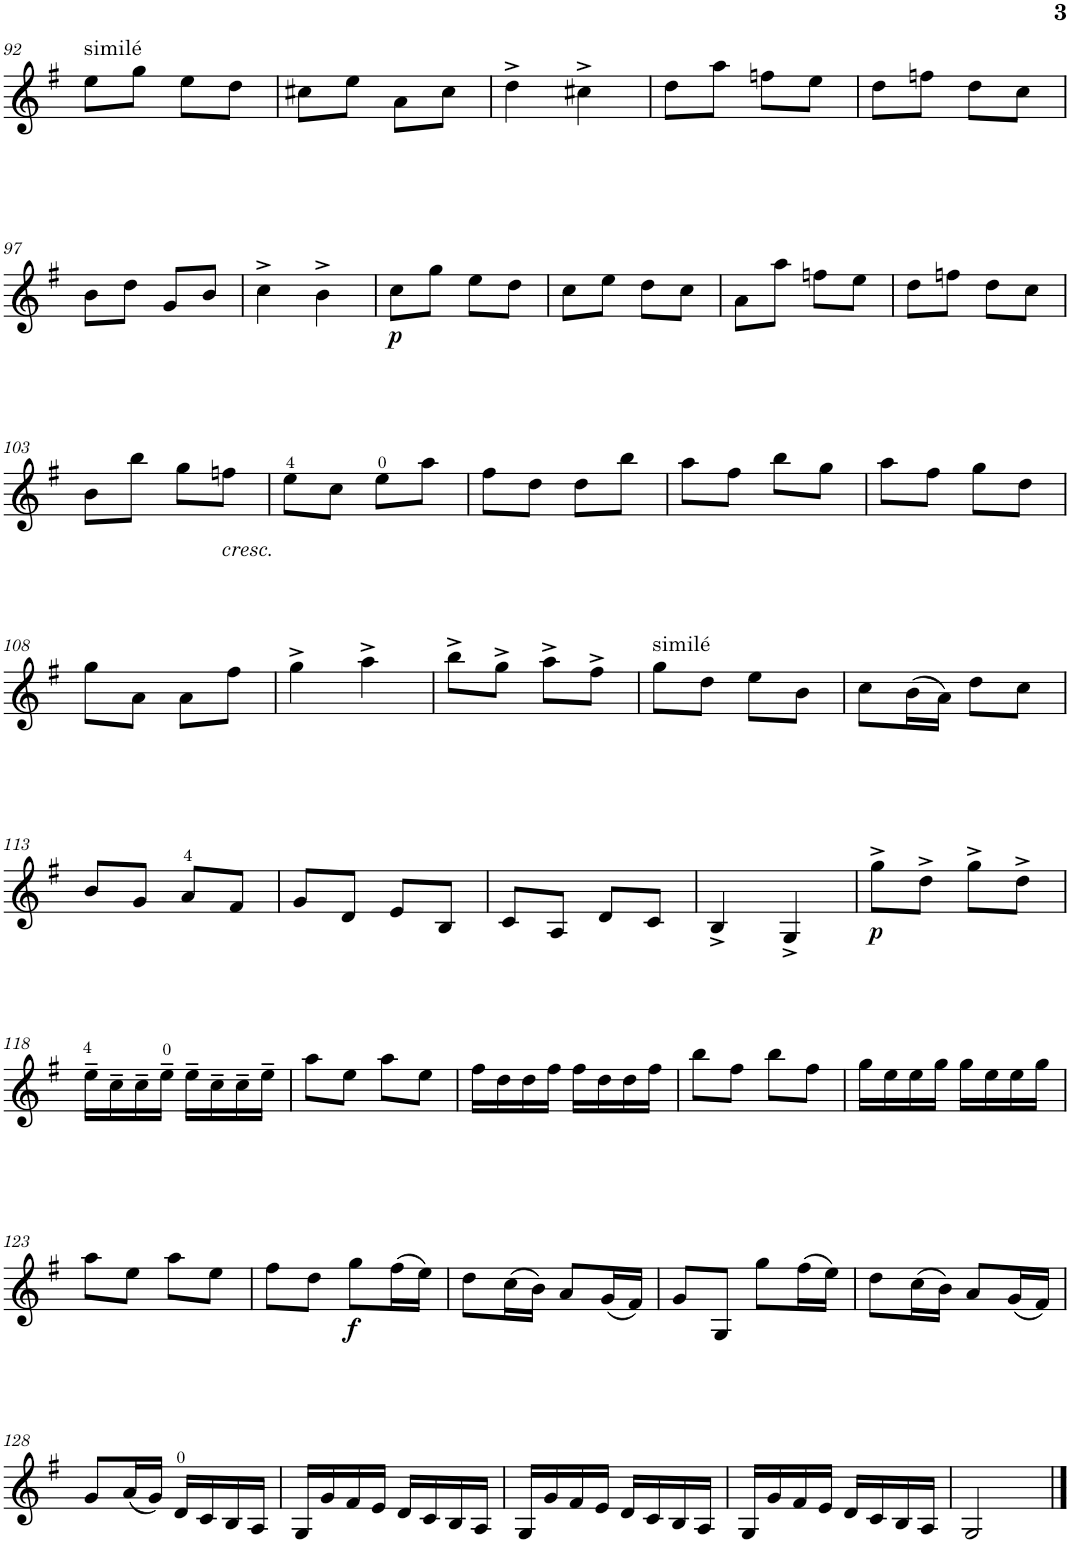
**kern	**dynam
*part1	*part1
*staff1	*staff1
*I"Violine	*
*I'Vl.	*
!!LO:PB:g=z
*clefG2	*
*k[f#]	*
*M2/4	*
=92	=92
!LO:TX:a:t=similé	!
8ee\L	.
8gg\J	.
8ee\L	.
8dd\J	.
=93	=93
8cc#X\L	.
8ee\J	.
8a\L	.
8cc#\J	.
=94	=94
4dd^\	.
4cc#X^\	.
=95	=95
8dd\L	.
8aa\J	.
8ffn\L	.
8ee\J	.
=96	=96
8dd\L	.
8ffn\J	.
8dd\L	.
8cc\J	.
!!LO:LB:g=z
=97	=97
8b\L	.
8dd\J	.
8g/L	.
8b/J	.
=98	=98
4cc^\	.
4b^\	.
=99	=99
!	!LO:DY:b
8cc\L	p
8gg\J	.
8ee\L	.
8dd\J	.
=100	=100
8cc\L	.
8ee\J	.
8dd\L	.
8cc\J	.
=101	=101
8a\L	.
8aa\J	.
8ffn\L	.
8ee\J	.
=102	=102
8dd\L	.
8ffn\J	.
8dd\L	.
8cc\J	.
!!LO:LB:g=z
=103	=103
8b\L	.
8bb\J	.
8gg\L	.
!LO:TX:b:i:t=cresc.	!
8ffn\J	.
=104	=104
8ee\L	.
8cc\J	.
8ee\L	.
8aa\J	.
=105	=105
8ff#\L	.
8dd\J	.
8dd\L	.
8bb\J	.
=106	=106
8aa\L	.
8ff#\J	.
8bb\L	.
8gg\J	.
=107	=107
8aa\L	.
8ff#\J	.
8gg\L	.
8dd\J	.
!!LO:LB:g=z
=108	=108
8gg\L	.
8a\J	.
8a\L	.
8ff#\J	.
=109	=109
4gg^\	.
4aa^\	.
=110	=110
8bb^\L	.
8gg^\J	.
8aa^\L	.
8ff#^\J	.
=111	=111
!LO:TX:a:t=similé	!
8gg\L	.
8dd\J	.
8ee\L	.
8b\J	.
=112	=112
8cc\L	.
(16b\L	.
16a\JJ)	.
8dd\L	.
8cc\J	.
!!LO:LB:g=z
=113	=113
8b/L	.
8g/J	.
8a/L	.
8f#/J	.
=114	=114
8g/L	.
8d/J	.
8e/L	.
8B/J	.
=115	=115
8c/L	.
8A/J	.
8d/L	.
8c/J	.
=116	=116
4B^/	.
4G^/	.
=117	=117
!	!LO:DY:b
8gg^\L	p
8dd^\J	.
8gg^\L	.
8dd^\J	.
!!LO:LB:g=z
=118	=118
16ee~\LL	.
16cc~\	.
16cc~\	.
16ee~\JJ	.
16ee~\LL	.
16cc~\	.
16cc~\	.
16ee~\JJ	.
=119	=119
8aa\L	.
8ee\J	.
8aa\L	.
8ee\J	.
=120	=120
16ff#\LL	.
16dd\	.
16dd\	.
16ff#\JJ	.
16ff#\LL	.
16dd\	.
16dd\	.
16ff#\JJ	.
=121	=121
8bb\L	.
8ff#\J	.
8bb\L	.
8ff#\J	.
=122	=122
16gg\LL	.
16ee\	.
16ee\	.
16gg\JJ	.
16gg\LL	.
16ee\	.
16ee\	.
16gg\JJ	.
!!LO:LB:g=z
=123	=123
8aa\L	.
8ee\J	.
8aa\L	.
8ee\J	.
=124	=124
8ff#\L	.
8dd\J	.
!	!LO:DY:b
8gg\L	f
(16ff#\L	.
16ee\JJ)	.
=125	=125
8dd\L	.
(16cc\L	.
16b\JJ)	.
8a/L	.
(16g/L	.
16f#/JJ)	.
=126	=126
8g/L	.
8G/J	.
8gg\L	.
(16ff#\L	.
16ee\JJ)	.
=127	=127
8dd\L	.
(16cc\L	.
16b\JJ)	.
8a/L	.
(16g/L	.
16f#/JJ)	.
!!LO:LB:g=z
=128	=128
8g/L	.
(16a/L	.
16g/JJ)	.
16d/LL	.
16c/	.
16B/	.
16A/JJ	.
=129	=129
16G/LL	.
16g/	.
16f#/	.
16e/JJ	.
16d/LL	.
16c/	.
16B/	.
16A/JJ	.
=130	=130
16G/LL	.
16g/	.
16f#/	.
16e/JJ	.
16d/LL	.
16c/	.
16B/	.
16A/JJ	.
=131	=131
16G/LL	.
16g/	.
16f#/	.
16e/JJ	.
16d/LL	.
16c/	.
16B/	.
16A/JJ	.
=132	=132
2G/	.
==	==
*-	*-
